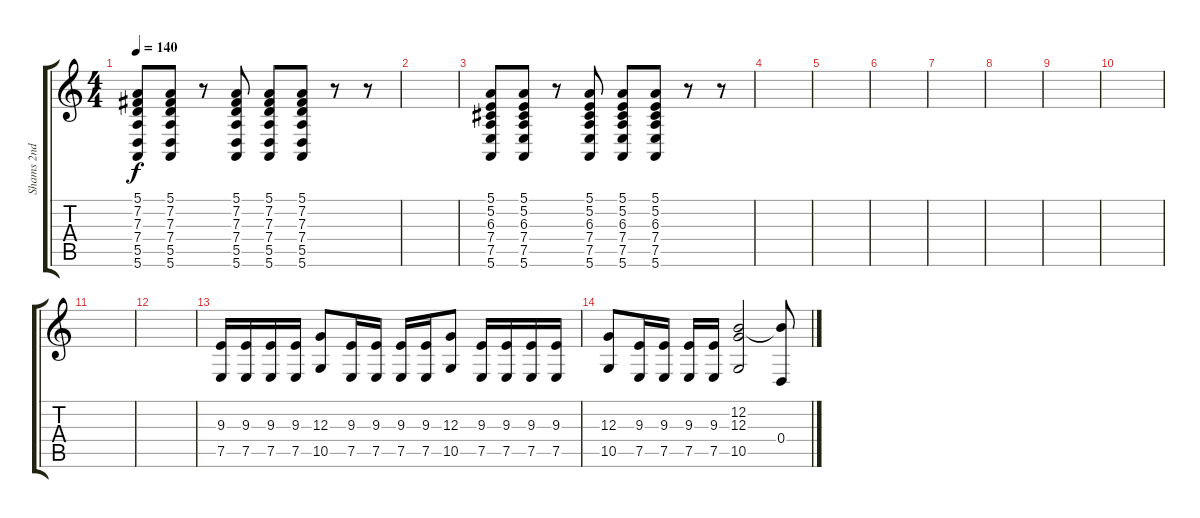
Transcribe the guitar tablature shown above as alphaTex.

\track ("Shams 2nd" "Shams 2nd") {instrument stringensemble1}
\staff {score tabs}
\tuning (E4 B3 G3 D3 A2 E2) {hide}
\ts (4 4)
\tempo 140
\clef g2
\ks c
(5.1 7.2 7.3 7.4 5.5 5.6).8{dy f} (5.1 7.2 7.3 7.4 5.5 5.6).8 r.8 (5.1 7.2 7.3 7.4 5.5 5.6).8 (5.1 7.2 7.3 7.4 5.5 5.6).8 (5.1 7.2 7.3 7.4 5.5 5.6).8 r.8 r.8 |
|
(5.1 5.2 6.3 7.4 7.5 5.6).8 (5.1 5.2 6.3 7.4 7.5 5.6).8 r.8 (5.1 5.2 6.3 7.4 7.5 5.6).8 (5.1 5.2 6.3 7.4 7.5 5.6).8 (5.1 5.2 6.3 7.4 7.5 5.6).8 r.8 r.8 |
|
|
|
|
|
|
|
|
|
(9.3 7.5).16 (9.3 7.5).16 (9.3 7.5).16 (9.3 7.5).16 (12.3 10.5).8 (9.3 7.5).16 (9.3 7.5).16 (9.3 7.5).16 (9.3 7.5).16 (12.3 10.5).8 (9.3 7.5).16 (9.3 7.5).16 (9.3 7.5).16 (9.3 7.5).16 |
(12.3 10.5).8 (9.3 7.5).16 (9.3 7.5).16 (9.3 7.5).16 (9.3 7.5).16 (12.2 12.3 10.5).2 (12.2{t} 0.4).8
